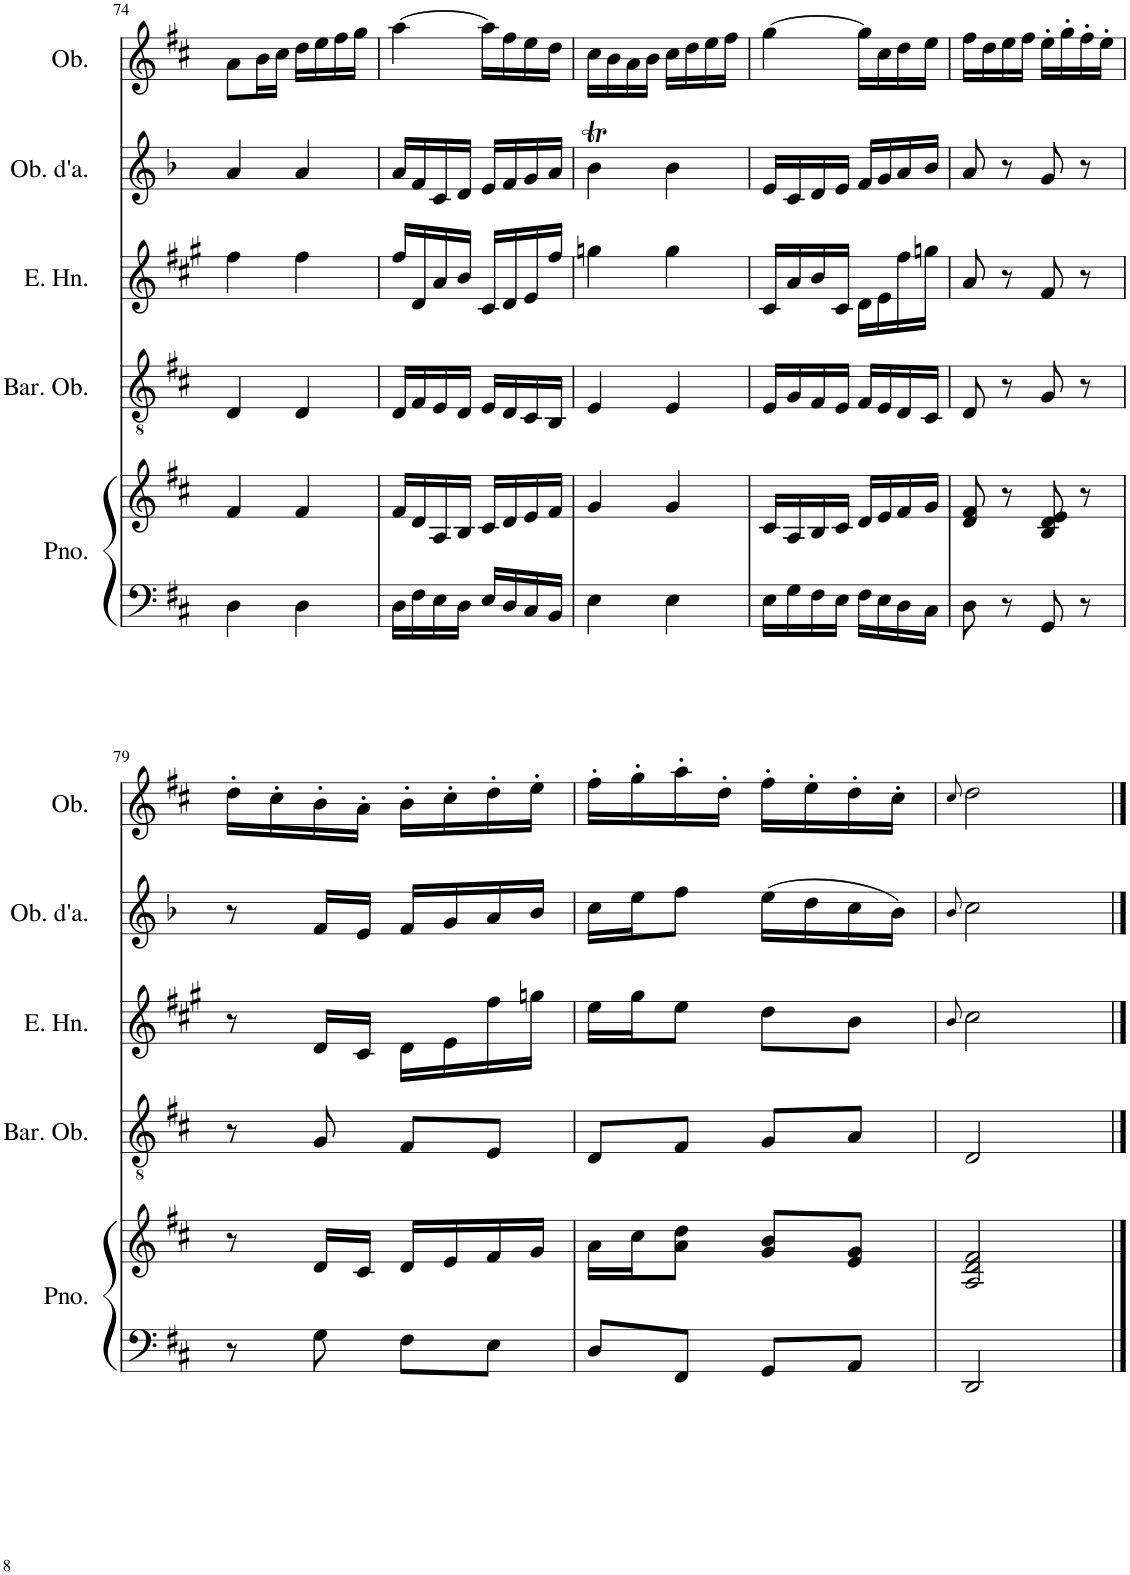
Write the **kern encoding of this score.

**kern	**kern	**kern	**kern	**kern	**kern
*part5	*part5	*part4	*part3	*part2	*part1
*staff6	*staff5	*staff4	*staff3	*staff2	*staff1
*I"Piano	*	*I"Baritone Oboe	*I"English Horn	*I"Oboe d'amore	*I"Oboe
*I'Pno.	*	*I'Bar. Ob.	*I'E. Hn.	*I'Ob. d'a.	*I'Ob.
!!LO:PB:g=z
*clefF4	*clefG2	*clefGv2	*clefG2	*clefG2	*clefG2
*	*	*	*Trd4c7	*Trd2c3	*
*k[f#c#]	*k[f#c#]	*k[f#c#]	*k[f#c#g#]	*k[b-]	*k[f#c#]
*M2/4	*M2/4	*M2/4	*M2/4	*M2/4	*M2/4
=74	=74	=74	=74	=74	=74
4D\	4f#/	4D/	4ff#\	4a/	8a\L
.	.	.	.	.	16b\L
.	.	.	.	.	16cc#\JJ
4D\	4f#/	4D/	4ff#\	4a/	16dd\LL
.	.	.	.	.	16ee\
.	.	.	.	.	16ff#\
.	.	.	.	.	16gg\JJ
=75	=75	=75	=75	=75	=75
16D\LL	16f#/LL	16D/LL	16ff#/LL	16a/LL	[4aa\
16F#\	16d/	16F#/	16d/	16f/	.
16E\	16A/	16E/	16a/	16c/	.
16D\JJ	16B/JJ	16D/JJ	16b/JJ	16d/JJ	.
16E/LL	16c#/LL	16E/LL	16c#/LL	16e/LL	16aa\LL]
16D/	16d/	16D/	16d/	16f/	16ff#\
16C#/	16e/	16C#/	16e/	16g/	16ee\
16BB/JJ	16f#/JJ	16BB/JJ	16ff#/JJ	16a/JJ	16dd\JJ
=76	=76	=76	=76	=76	=76
4E\	4g/	4E/	4ggn\	4b-T\	16cc#\LL
.	.	.	.	.	16b\
.	.	.	.	.	16a\
.	.	.	.	.	16b\JJ
4E\	4g/	4E/	4gg\	4b-\	16cc#\LL
.	.	.	.	.	16dd\
.	.	.	.	.	16ee\
.	.	.	.	.	16ff#\JJ
=77	=77	=77	=77	=77	=77
16E\LL	16c#/LL	16E/LL	16c#/LL	16e/LL	[4gg\
16G\	16A/	16G/	16a/	16c/	.
16F#\	16B/	16F#/	16b/	16d/	.
16E\JJ	16c#/JJ	16E/JJ	16c#/JJ	16e/JJ	.
16F#\LL	16d/LL	16F#/LL	16d\LL	16f/LL	16gg\LL]
16E\	16e/	16E/	16e\	16g/	16cc#\
16D\	16f#/	16D/	16ff#\	16a/	16dd\
16C#\JJ	16g/JJ	16C#/JJ	16ggn\JJ	16b-/JJ	16ee\JJ
=78	=78	=78	=78	=78	=78
8D\	8d/ 8f#/	8D/	8a/	8a/	16ff#\LL
.	.	.	.	.	16dd\
8r	8r	8r	8r	8r	16ee\
.	.	.	.	.	16ff#\JJ
8GG/	8B/ 8d/ 8e/	8G/	8f#/	8g/	16ee'\LL
.	.	.	.	.	16gg'\
8r	8r	8r	8r	8r	16ff#'\
.	.	.	.	.	16ee'\JJ
!!LO:LB:g=z
=79	=79	=79	=79	=79	=79
8r	8r	8r	8r	8r	16dd'\LL
.	.	.	.	.	16cc#'\
8G\	16d/LL	8G/	16d/LL	16f/LL	16b'\
.	16c#/JJ	.	16c#/JJ	16e/JJ	16a'\JJ
8F#\L	16d/LL	8F#/L	16d\LL	16f/LL	16b'\LL
.	16e/	.	16e\	16g/	16cc#'\
8E\J	16f#/	8E/J	16ff#\	16a/	16dd'\
.	16g/JJ	.	16ggn\JJ	16b-/JJ	16ee'\JJ
=80	=80	=80	=80	=80	=80
8D/L	16a\LL	8D/L	16ee\LL	16cc\LL	16ff#'\LL
.	16cc#\J	.	16gg#\J	16ee\J	16gg'\
8FF#/J	8a\ 8dd\J	8F#/J	8ee\J	8ff\J	16aa'\
.	.	.	.	.	16dd'\JJ
8GG/L	8g/ 8b/L	8G/L	8dd\L	(16ee\LL	16ff#'\LL
.	.	.	.	16dd\	16ee'\
8AA/J	8e/ 8g/J	8A/J	8b\J	16cc\	16dd'\
.	.	.	.	16b-\JJ)	16cc#'\JJ
=81	=81	=81	=81	=81	=81
.	.	.	8qb/	8qb-/	8qcc#/
2DD/	2A/ 2d/ 2f#/	2D/	2cc#\	2cc\	2dd\
==	==	==	==	==	==
*-	*-	*-	*-	*-	*-
